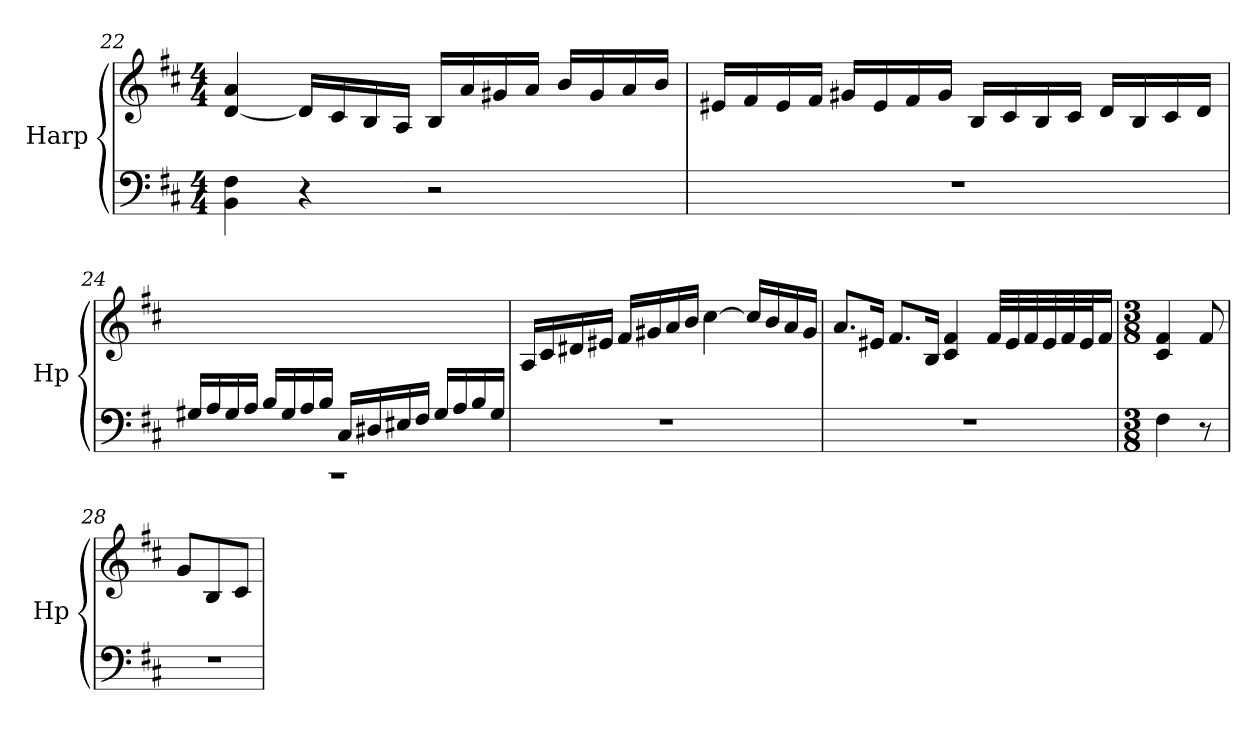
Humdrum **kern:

**kern	**kern
*part1	*part1
*staff2	*staff1
*I"Harp	*
*I'Hp	*
!!LO:LB:g=z
*clefF4	*clefG2
*k[f#c#]	*k[f#c#]
*M4/4	*M4/4
=22	=22
4BB\ 4F#\	[4d/ 4a/
4r	16d/LL]
.	16c#/
.	16B/
.	16A/JJ
2r	16B/LL
.	16a/
.	16g#X/
.	16a/JJ
.	16b/LL
.	16g#/
.	16a/
.	16b/JJ
=23	=23
1r	16e#X/LL
.	16f#/
.	16e#/
.	16f#/JJ
.	16g#X/LL
.	16e#/
.	16f#/
.	16g#/JJ
.	16B/LL
.	16c#/
.	16B/
.	16c#/JJ
.	16d/LL
.	16B/
.	16c#/
.	16d/JJ
!!LO:LB:g=z
=24	=24
*^	*
16G#X/LL	1rCC	1ryy
16A/	.	.
16G#/	.	.
16A/JJ	.	.
16B/LL	.	.
16G#/	.	.
16A/	.	.
16B/JJ	.	.
16C#/LL	.	.
16D#X/	.	.
16E#X/	.	.
16F#/JJ	.	.
16G#/LL	.	.
16A/	.	.
16B/	.	.
16G#/JJ	.	.
*v	*v	*
=25	=25
1r	16A/LL
.	16c#/
.	16d#X/
.	16e#X/JJ
.	16f#/LL
.	16g#X/
.	16a/
.	16b/JJ
.	[4cc#\
.	16cc#/LL]
.	16b/
.	16a/
.	16g#/JJ
!!LO:LB:g=z
=26	=26
1r	8.a/L
.	16e#X/Jk
.	8.f#/L
.	16B/Jk
.	4c#/ 4f#/
.	32f#/LLL
.	32e#/
.	32f#/
.	32e#/
.	32f#/
.	32e#/J
.	16f#/JJ
=27	=27
*M3/8	*M3/8
4F#\	4c#/ 4f#/
8r	8f#/
=28	=28
4.r	8g/L
.	8B/
.	8c#/J
=	=
*-	*-
